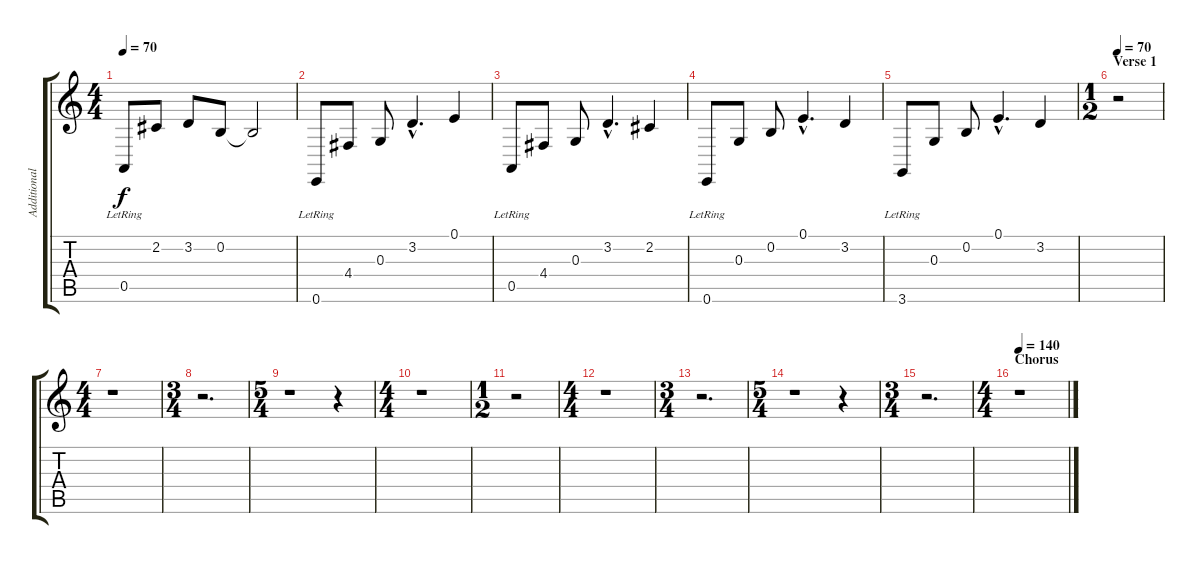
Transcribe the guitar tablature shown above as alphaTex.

\track ("Additional" "Additional") {instrument tubularbells}
\staff {score tabs}
\tuning (E4 B3 G3 D3 A2 E2) {hide}
\ts (4 4)
\tempo 70
\clef g2
\ks c
0.5{lr}.8{dy f} 2.2.8 3.2.8 0.2.8 0.2{t}.2 |
0.6{lr}.8 4.4.8 0.3.8 3.2{hac}.4{d} 0.1.4 |
0.5{lr}.8 4.4.8 0.3.8 3.2{hac}.4{d} 2.2.4 |
0.6{lr}.8 0.3.8 0.2.8 0.1{hac}.4{d} 3.2.4 |
3.6{lr}.8 0.3.8 0.2.8 0.1{hac}.4{d} 3.2.4 |
\ts (1 2)
\section ("" "Verse 1")
\tempo 70
r.2 |
\ts (4 4)
r.1 |
\ts (3 4)
r.2{d} |
\ts (5 4)
r.1 r.4 |
\ts (4 4)
r.1 |
\ts (1 2)
r.2 |
\ts (4 4)
r.1 |
\ts (3 4)
r.2{d} |
\ts (5 4)
r.1 r.4 |
\ts (3 4)
r.2{d} |
\ts (4 4)
\section ("" "Chorus")
\tempo 140
r.1
